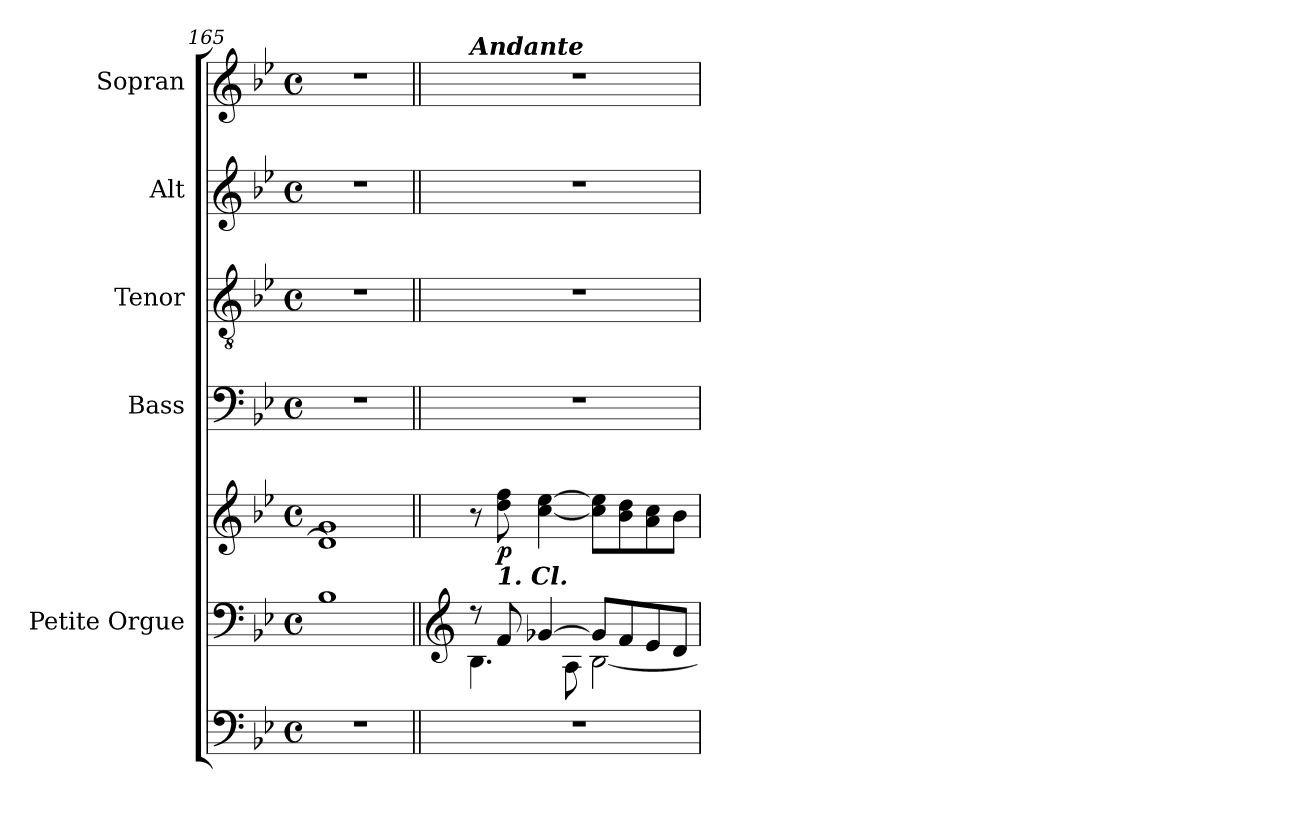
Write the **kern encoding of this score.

**kern	**kern	**kern	**dynam	**kern	**kern	**kern	**kern
*part6	*part5	*part5	*part5	*part4	*part3	*part2	*part1
*staff7	*staff6	*staff5	*staff5/6	*staff4	*staff3	*staff2	*staff1
*	*I"Petite Orgue	*	*	*I"Bass	*I"Tenor	*I"Alt	*I"Sopran
*	*I'Org. 1	*	*	*I'B.	*I'T.	*I'A.	*I'S.
*clefF4	*clefF4	*clefG2	*	*clefF4	*clefGv2	*clefG2	*clefG2
*k[b-e-]	*k[b-e-]	*k[b-e-]	*	*k[b-e-]	*k[b-e-]	*k[b-e-]	*k[b-e-]
*B-:	*B-:	*B-:	*	*B-:	*B-:	*B-:	*B-:
*M4/4	*M4/4	*M4/4	*	*M4/4	*M4/4	*M4/4	*M4/4
*met(c)	*met(c)	*met(c)	*	*met(c)	*met(c)	*met(c)	*met(c)
=165	=165	=165	=165	=165	=165	=165	=165
*	*	*^	*	*	*	*	*
1r	1B-	1g	1d]	.	1r	1r	1r	1r
*	*	*v	*v	*	*	*	*	*
=166||	=166||	=166||	=166||	=166||	=166||	=166||	=166||
*	*clefG2	*	*	*	*	*	*
*	*^	*^	*	*	*	*	*
!	!	!	!	!	!	!	!	!	!LO:TX:a:Bi:t=Andante
!	!	!	!LO:TX:a:Bi:t=Petite O.	!	!	!	!	!	!
!	!	!	!LO:TX:a:Bi:t=Andante	!	!	!	!	!	!
*	*	*	*v	*v	*	*	*	*	*
1r	8r	4.B-\	8r	.	1r	1r	1r	1r
!	!	!	!LO:TX:b:Bi:t=1. Cl.	!	!	!	!	!
!	!	!	!	!LO:DY:b	!	!	!	!
.	8f/	.	8dd\ 8ff\	p	.	.	.	.
.	[>4g-X/	.	[4cc\ [4ee-\	.	.	.	.	.
.	.	8A\	.	.	.	.	.	.
.	8g-/L]	[<2B-\	8cc\] 8ee-\]L	.	.	.	.	.
.	8f/	.	8b-\ 8dd\	.	.	.	.	.
.	8e-/	.	8a\ 8cc\	.	.	.	.	.
.	8d/J	.	8b-\J	.	.	.	.	.
*	*v	*v	*	*	*	*	*	*
=	=	=	=	=	=	=	=
*-	*-	*-	*-	*-	*-	*-	*-
